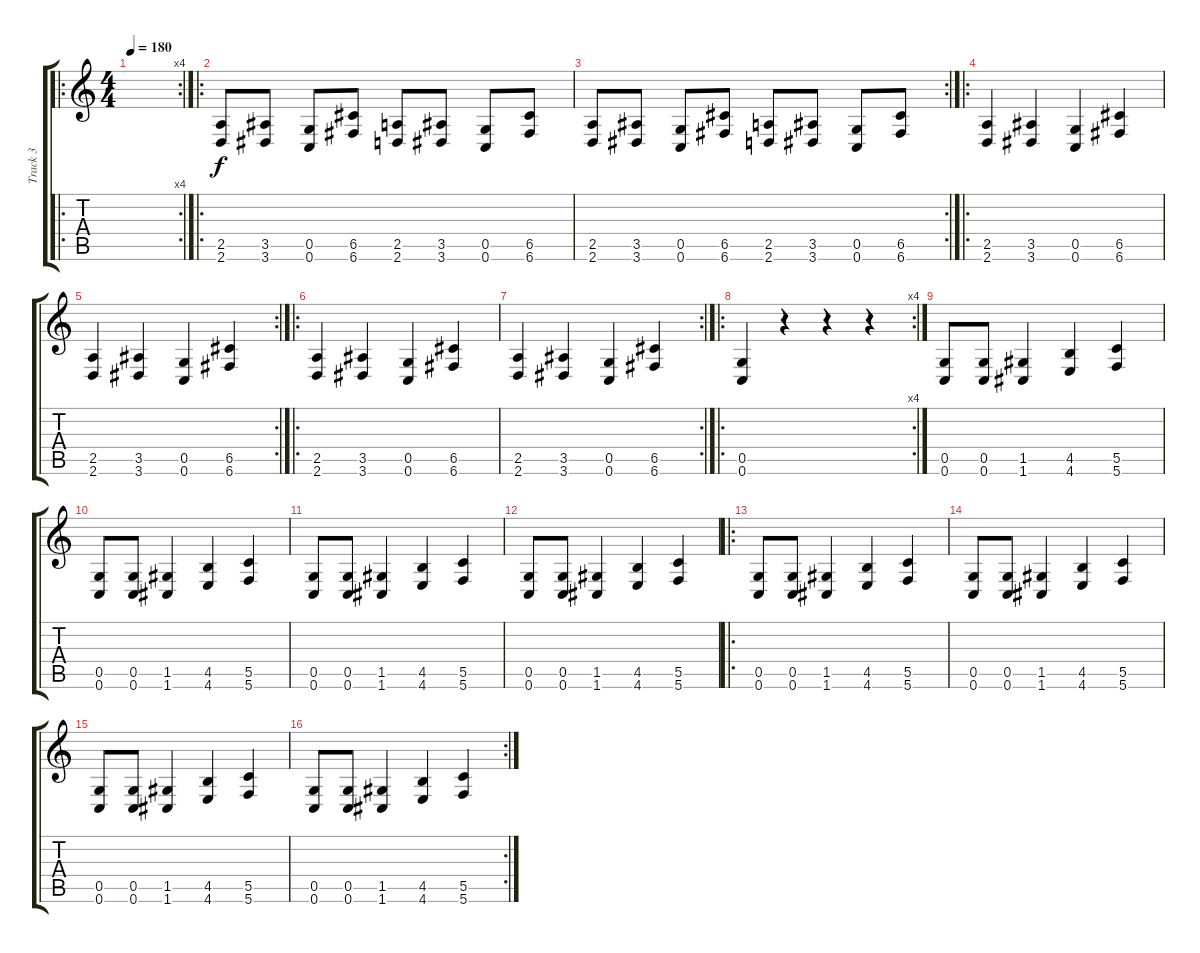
\track ("Track 3" "Track 3") {instrument distortionguitar}
\staff {score tabs}
\tuning (D4 A3 F3 C3 G2 C2) {hide}
\ro
\rc 4
\ts (4 4)
\tempo 180
\clef g2
\ks c
|
\ro
(2.5 2.6).8 (3.5 3.6).8 (0.5 0.6).8 (6.5 6.6).8 (2.5 2.6).8 (3.5 3.6).8 (0.5 0.6).8 (6.5 6.6).8 |
\rc 2
(2.5 2.6).8 (3.5 3.6).8 (0.5 0.6).8 (6.5 6.6).8 (2.5 2.6).8 (3.5 3.6).8 (0.5 0.6).8 (6.5 6.6).8 |
\ro
(2.5 2.6).4 (3.5 3.6).4 (0.5 0.6).4 (6.5 6.6).4 |
\rc 2
(2.5 2.6).4 (3.5 3.6).4 (0.5 0.6).4 (6.5 6.6).4 |
\ro
(2.5 2.6).4 (3.5 3.6).4 (0.5 0.6).4 (6.5 6.6).4 |
\rc 2
(2.5 2.6).4 (3.5 3.6).4 (0.5 0.6).4 (6.5 6.6).4 |
\ro
\rc 4
(0.5 0.6).4 r.4 r.4 r.4 |
(0.5 0.6).8 (0.5 0.6).8 (1.5 1.6).4 (4.5 4.6).4 (5.5 5.6).4 |
(0.5 0.6).8 (0.5 0.6).8 (1.5 1.6).4 (4.5 4.6).4 (5.5 5.6).4 |
(0.5 0.6).8 (0.5 0.6).8 (1.5 1.6).4 (4.5 4.6).4 (5.5 5.6).4 |
(0.5 0.6).8 (0.5 0.6).8 (1.5 1.6).4 (4.5 4.6).4 (5.5 5.6).4 |
\ro
(0.5 0.6).8 (0.5 0.6).8 (1.5 1.6).4 (4.5 4.6).4 (5.5 5.6).4 |
(0.5 0.6).8 (0.5 0.6).8 (1.5 1.6).4 (4.5 4.6).4 (5.5 5.6).4 |
(0.5 0.6).8 (0.5 0.6).8 (1.5 1.6).4 (4.5 4.6).4 (5.5 5.6).4 |
\rc 2
(0.5 0.6).8 (0.5 0.6).8 (1.5 1.6).4 (4.5 4.6).4 (5.5 5.6).4
